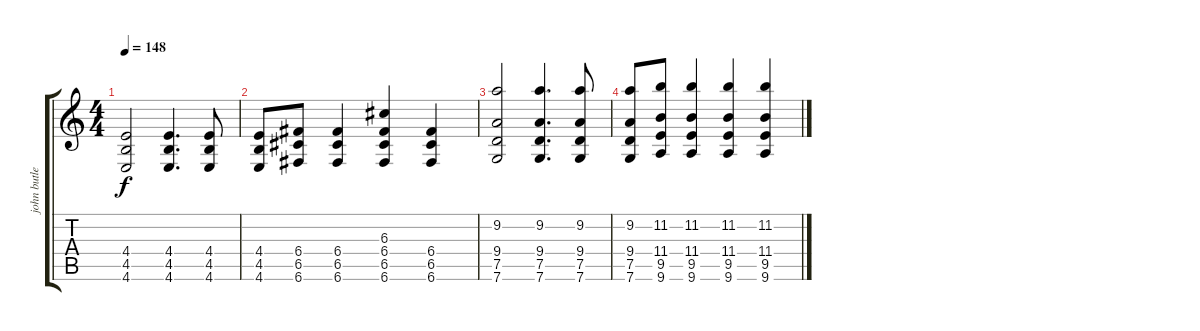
\track ("john butler ampliefied 11 string guitare" "john butle") {instrument overdrivenguitar}
\staff {score tabs}
\tuning (E4 C4 G3 C3 G2 C2) {hide}
\ts (4 4)
\tempo 148
\clef g2
\ks c
(4.4 4.5 4.6).2{dy f} (4.4 4.5 4.6).4{d} (4.4 4.5 4.6).8 |
(4.4 4.5 4.6).8 (6.4 6.5 6.6).8 (6.4 6.5 6.6).4 (6.3 6.4 6.5 6.6).4 (6.4 6.5 6.6).4 |
(9.2 9.4 7.5 7.6).2 (9.2 9.4 7.5 7.6).4{d} (9.2 9.4 7.5 7.6).8 |
(9.2 9.4 7.5 7.6).8 (11.2 11.4 9.5 9.6).8 (11.2 11.4 9.5 9.6).4 (11.2 11.4 9.5 9.6).4 (11.2 11.4 9.5 9.6).4
